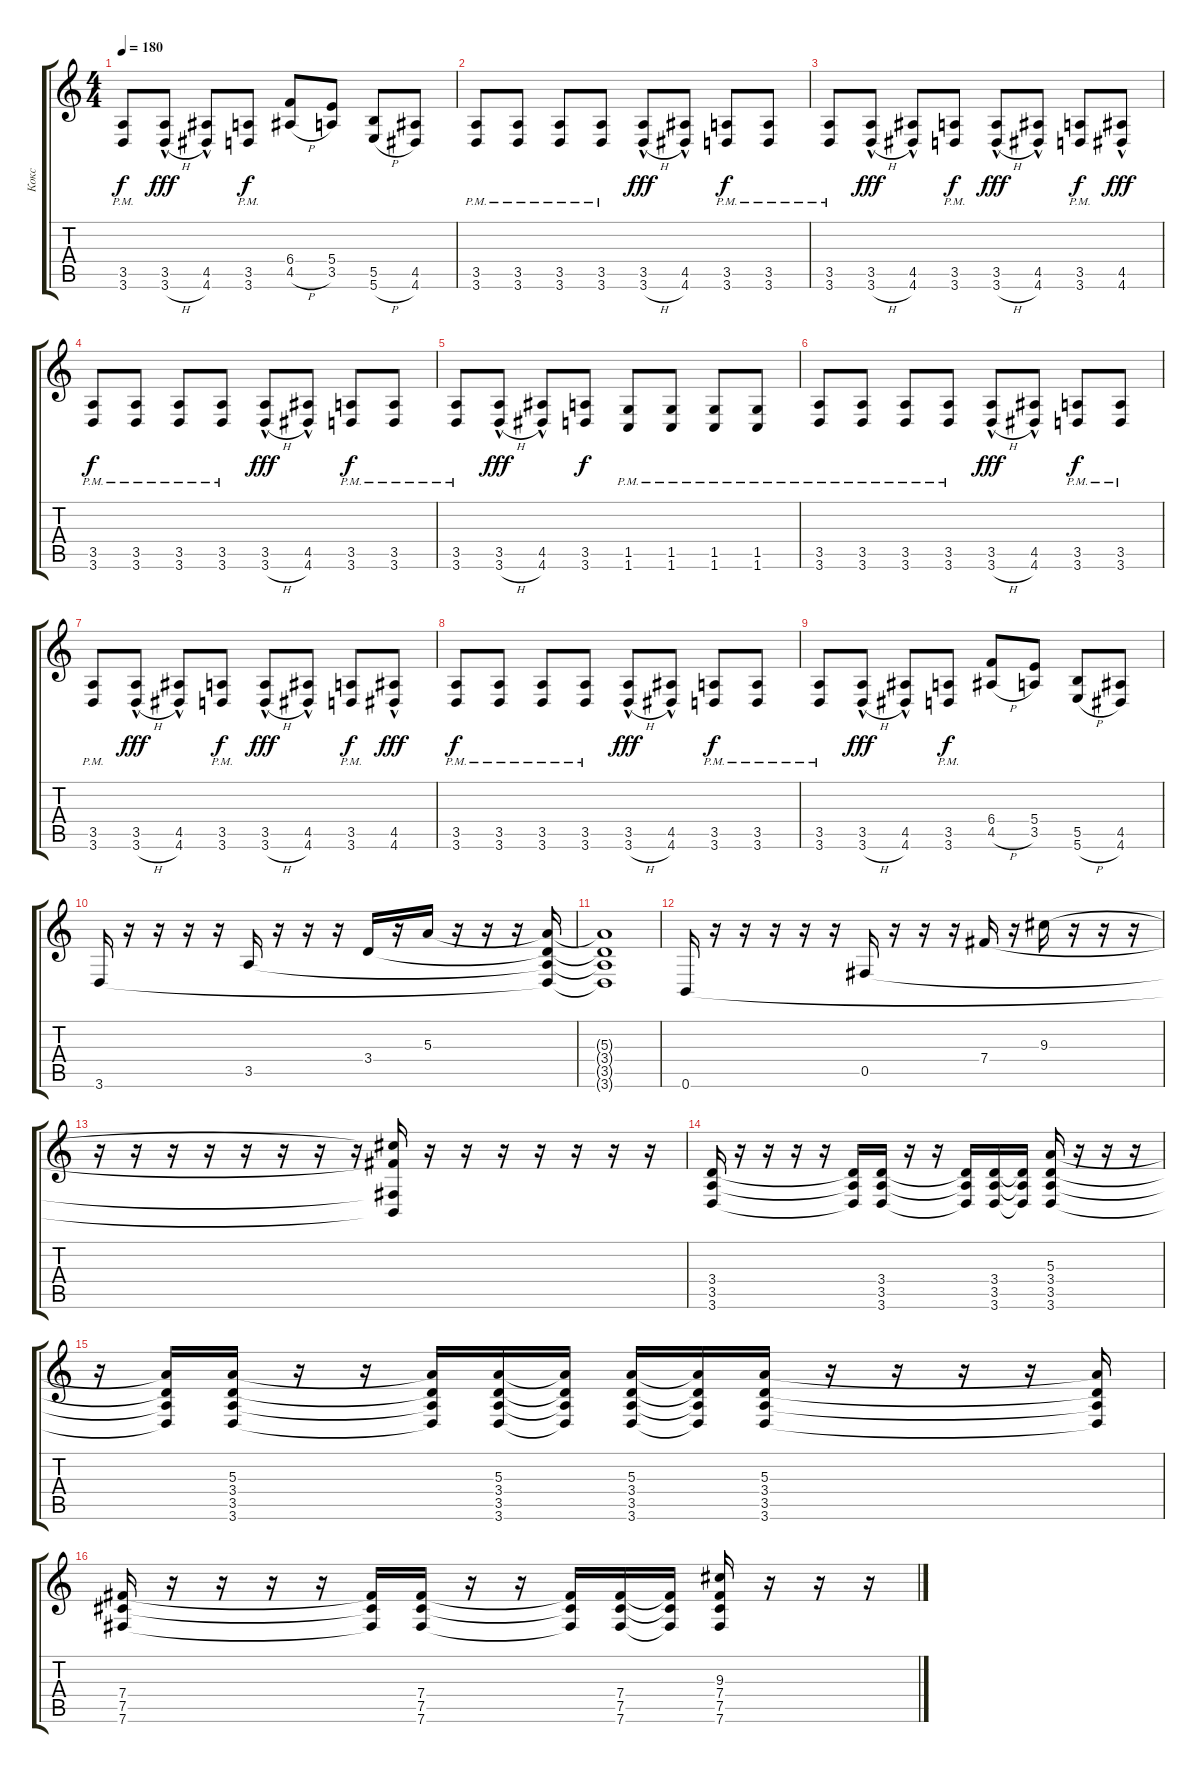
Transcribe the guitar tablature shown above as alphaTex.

\track ("Кокс" "Кокс") {instrument distortionguitar}
\staff {score tabs}
\tuning (Db4 Ab3 E3 B2 Gb2 B1) {hide}
\ts (4 4)
\tempo 180
\clef g2
\ks c
(3.5 3.6{pm}).8{dy f} (3.5 3.6{h hac}).8{dy fff} (4.5 4.6{hac}).8 (3.5 3.6{pm}).8{dy f} (6.4 4.5{h}).8 (5.4 3.5).8 (5.5 5.6{h}).8 (4.5 4.6).8 |
(3.5 3.6{pm}).8 (3.5 3.6{pm}).8 (3.5 3.6{pm}).8 (3.5 3.6{pm}).8 (3.5 3.6{h hac}).8{dy fff} (4.5 4.6{hac}).8 (3.5 3.6{pm}).8{dy f} (3.5 3.6{pm}).8 |
(3.5 3.6{pm}).8 (3.5 3.6{h hac}).8{dy fff} (4.5 4.6{hac}).8 (3.5 3.6{pm}).8{dy f} (3.5 3.6{h hac}).8{dy fff} (4.5 4.6{hac}).8 (3.5 3.6{pm}).8{dy f} (4.5 4.6{hac}).8{dy fff} |
(3.5 3.6{pm}).8{dy f} (3.5 3.6{pm}).8 (3.5 3.6{pm}).8 (3.5 3.6{pm}).8 (3.5 3.6{h hac}).8{dy fff} (4.5 4.6{hac}).8 (3.5 3.6{pm}).8{dy f} (3.5 3.6{pm}).8 |
(3.5 3.6{pm}).8 (3.5 3.6{h hac}).8{dy fff} (4.5 4.6{hac}).8 (3.5 3.6).8{dy f} (1.5 1.6{pm}).8 (1.5 1.6{pm}).8 (1.5 1.6{pm}).8 (1.5 1.6{pm}).8 |
(3.5 3.6{pm}).8 (3.5 3.6{pm}).8 (3.5 3.6{pm}).8 (3.5 3.6{pm}).8 (3.5 3.6{h hac}).8{dy fff} (4.5 4.6{hac}).8 (3.5 3.6{pm}).8{dy f} (3.5 3.6{pm}).8 |
(3.5 3.6{pm}).8 (3.5 3.6{h hac}).8{dy fff} (4.5 4.6{hac}).8 (3.5 3.6{pm}).8{dy f} (3.5 3.6{h hac}).8{dy fff} (4.5 4.6{hac}).8 (3.5 3.6{pm}).8{dy f} (4.5 4.6{hac}).8{dy fff} |
(3.5 3.6{pm}).8{dy f} (3.5 3.6{pm}).8 (3.5 3.6{pm}).8 (3.5 3.6{pm}).8 (3.5 3.6{h hac}).8{dy fff} (4.5 4.6{hac}).8 (3.5 3.6{pm}).8{dy f} (3.5 3.6{pm}).8 |
(3.5 3.6{pm}).8 (3.5 3.6{h hac}).8{dy fff} (4.5 4.6{hac}).8 (3.5 3.6{pm}).8{dy f} (6.4 4.5{h}).8 (5.4 3.5).8 (5.5 5.6{h}).8 (4.5 4.6).8 |
3.6.16 r.16 r.16 r.16 r.16 3.5.16 r.16 r.16 r.16 3.4.16 r.16 5.3.16 r.16 r.16 r.16 (5.3{t} 3.4{t} 3.5{t} 3.6{t}).16 |
(5.3{t} 3.4{t} 3.5{t} 3.6{t}).1 |
0.6.16 r.16 r.16 r.16 r.16 r.16 0.5.16 r.16 r.16 r.16 7.4.16 r.16 9.3.16 r.16 r.16 r.16 |
r.16 r.16 r.16 r.16 r.16 r.16 r.16 r.16 (9.3{t} 7.4{t} 0.5{t} 0.6{t}).16 r.16 r.16 r.16 r.16 r.16 r.16 r.16 |
(3.4 3.5 3.6).16 r.16 r.16 r.16 r.16 (3.4{t} 3.5{t} 3.6{t}).16 (3.4 3.5 3.6).16 r.16 r.16 (3.4{t} 3.5{t} 3.6{t}).16 (3.4 3.5 3.6).16 (3.4{t} 3.5{t} 3.6{t}).16 (5.3 3.4 3.5 3.6).16 r.16 r.16 r.16 |
r.16 (5.3{t} 3.4{t} 3.5{t} 3.6{t}).16 (5.3 3.4 3.5 3.6).16 r.16 r.16 (5.3{t} 3.4{t} 3.5{t} 3.6{t}).16 (5.3 3.4 3.5 3.6).16 (5.3{t} 3.4{t} 3.5{t} 3.6{t}).16 (5.3 3.4 3.5 3.6).16 (5.3{t} 3.4{t} 3.5{t} 3.6{t}).16 (5.3 3.4 3.5 3.6).16 r.16 r.16 r.16 r.16 (5.3{t} 3.4{t} 3.5{t} 3.6{t}).16 |
(7.4 7.5 7.6).16 r.16 r.16 r.16 r.16 (7.4{t} 7.5{t} 7.6{t}).16 (7.4 7.5 7.6).16 r.16 r.16 (7.4{t} 7.5{t} 7.6{t}).16 (7.4 7.5 7.6).16 (7.4{t} 7.5{t} 7.6{t}).16 (9.3 7.4 7.5 7.6).16 r.16 r.16 r.16
